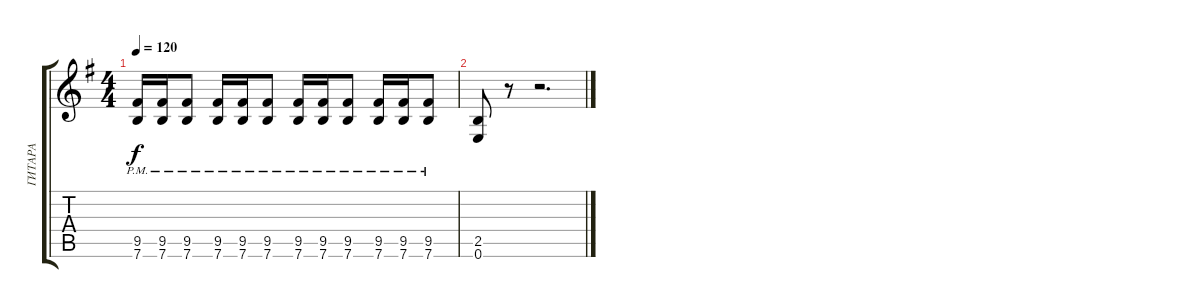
\track ("ГИТАРА" "ГИТАРА") {instrument distortionguitar}
\staff {score tabs}
\tuning (E4 B3 G3 D3 A2 E2) {hide}
\ts (4 4)
\tempo 120
\clef g2
\ks g
(9.5{pm} 7.6{pm}).16{dy f} (9.5{pm} 7.6{pm}).16 (9.5{pm} 7.6{pm}).8 (9.5{pm} 7.6{pm}).16 (9.5{pm} 7.6{pm}).16 (9.5{pm} 7.6{pm}).8 (9.5{pm} 7.6{pm}).16 (9.5{pm} 7.6{pm}).16 (9.5{pm} 7.6{pm}).8 (9.5{pm} 7.6{pm}).16 (9.5{pm} 7.6{pm}).16 (9.5{pm} 7.6{pm}).8 |
(2.5 0.6).8 r.8 r.2{d}
